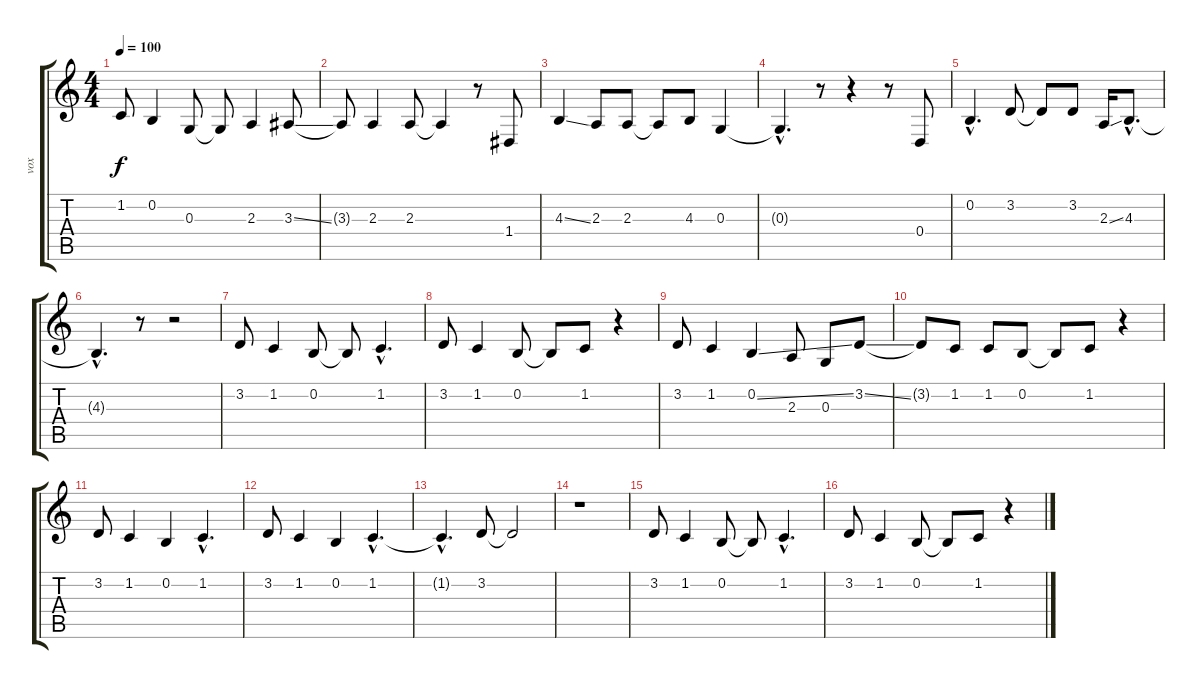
\track ("vox" "vox") {instrument trumpet}
\staff {score tabs}
\tuning (E4 B3 G3 D3 A2 E2) {hide}
\ts (4 4)
\tempo 100
\clef g2
\ks c
1.2.8{dy f} 0.2.4 0.3.8 0.3{t}.8 2.3.4 3.3{ss}.8 |
3.3{t}.8 2.3.4 2.3.8 2.3{t}.4 r.8 1.4.8 |
4.3{ss}.4 2.3.8 2.3.8 2.3{t}.8 4.3.8 0.3.4 |
0.3{hac t}.4{d} r.8 r.4 r.8 0.4.8 |
0.2{hac}.4{d} 3.2.8 3.2{t}.8 3.2.8 2.3{ss}.16 4.3{hac}.8{d} |
4.3{hac t}.4{d} r.8 r.2 |
3.2.8 1.2.4 0.2.8 0.2{t}.8 1.2{hac}.4{d} |
3.2.8 1.2.4 0.2.8 0.2{t}.8 1.2.8 r.4 |
3.2.8 1.2.4 0.2{ss}.4 2.3.8 0.3.8 3.2{ss}.8 |
3.2{t}.8 1.2.8 1.2.8 0.2.8 0.2{t}.8 1.2.8 r.4 |
3.2.8 1.2.4 0.2.4 1.2{hac}.4{d} |
3.2.8 1.2.4 0.2.4 1.2{hac}.4{d} |
1.2{hac t}.4{d} 3.2.8 3.2{t}.2 |
r.1 |
3.2.8 1.2.4 0.2.8 0.2{t}.8 1.2{hac}.4{d} |
3.2.8 1.2.4 0.2.8 0.2{t}.8 1.2.8 r.4
